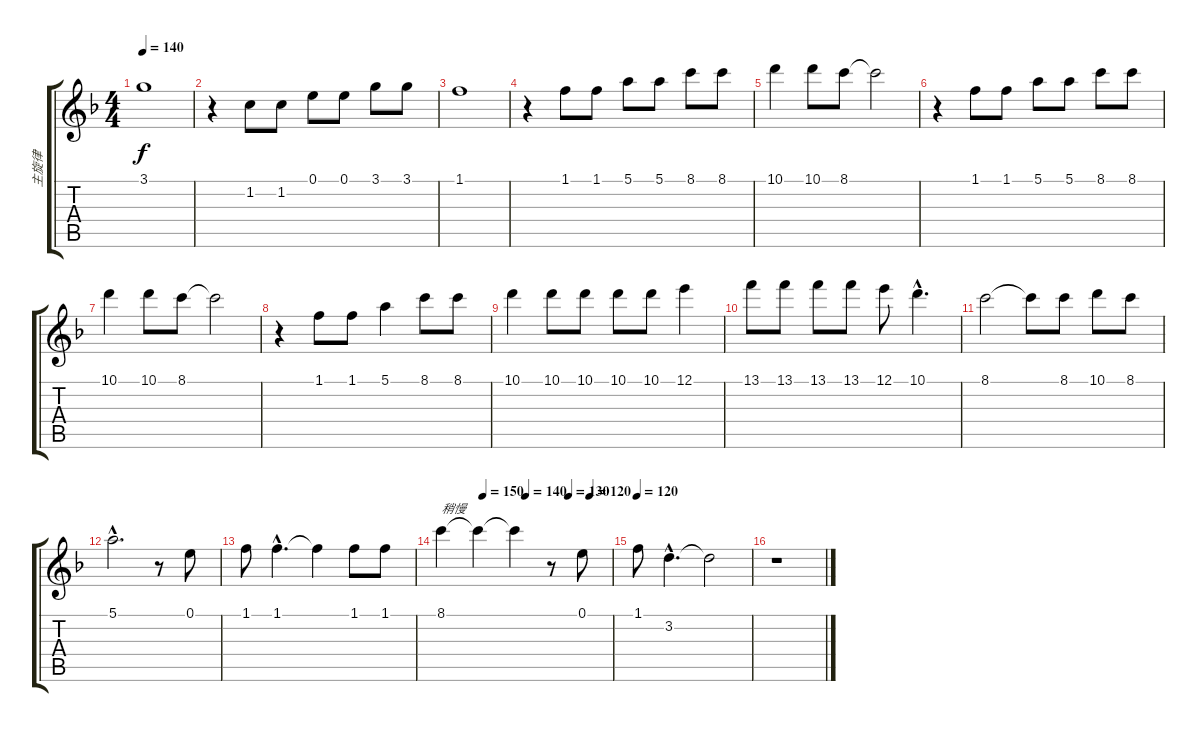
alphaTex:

\track ("主旋律" "主旋律") {instrument electricguitarjazz}
\staff {score tabs}
\tuning (E4 B3 G3 D3 A2 E2) {hide}
\ts (4 4)
\tempo 140
\clef g2
\ks dminor
3.1.1{dy f} |
r.4 1.2.8 1.2.8 0.1.8 0.1.8 3.1.8 3.1.8 |
1.1.1 |
r.4 1.1.8 1.1.8 5.1.8 5.1.8 8.1.8 8.1.8 |
10.1.4 10.1.8 8.1.8 8.1{t}.2 |
r.4 1.1.8 1.1.8 5.1.8 5.1.8 8.1.8 8.1.8 |
10.1.4 10.1.8 8.1.8 8.1{t}.2 |
r.4 1.1.8 1.1.8 5.1.4 8.1.8 8.1.8 |
10.1.4 10.1.8 10.1.8 10.1.8 10.1.8 12.1.4 |
13.1.8 13.1.8 13.1.8 13.1.8 12.1.8 10.1{hac}.4{d} |
8.1.2 8.1{t}.8 8.1.8 10.1.8 8.1.8 |
5.1{hac}.2{d} r.8 0.1.8 |
1.1.8 1.1{hac}.4{d} 1.1{t}.4 1.1.8 1.1.8 |
\tempo (150 0.25)
\tempo (140 0.5)
\tempo (130 0.75)
\tempo (120 0.875)
8.1.4{txt "稍慢"} 8.1{t}.4 8.1{t}.4 r.8 0.1.8 |
\tempo 120
1.1.8 3.2{hac}.4{d} 3.2{t}.2 |
r.1
